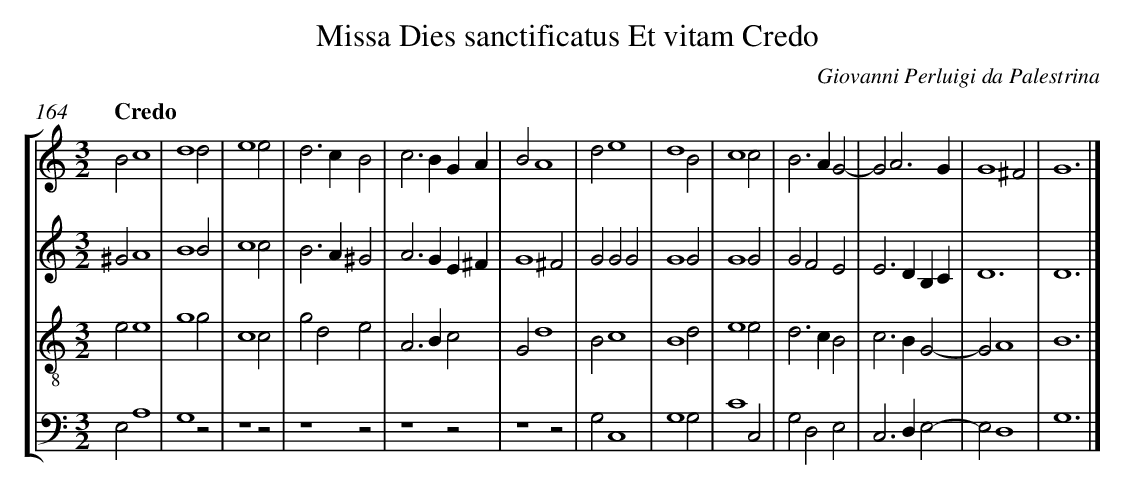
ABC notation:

X:1
T: Missa Dies sanctificatus Et vitam Credo
C: Giovanni Perluigi da Palestrina
L: 1/4
M: 3/2
Q: "Credo"
%%staves [1 2 3 4]
V: 1 clef=treble
V: 2 clef=treble
V: 3 clef=treble-8
V: 4 clef=bass
K: C
[V:1] B2c4 |
[V:2] ^G2A4 |
[V:3] e2e4 |
[V:4] E,2A,4 |
[V:1] d4d2 |
[V:2] B4B2 |
[V:3] g4g2 |
[V:4] G,4z2 |
[V:1] e4e2 |
[V:2] c4c2 |
[V:3] c4c2 |
[V:4] z4z2 |
[V:1] d2>c2B2 |
[V:2] B2>A2^G2 |
[V:3] g2d2e2 |
[V:4] z4z2 |
[V:1] c2>B2GA |
[V:2] A2>G2E^F |
[V:3] A2>B2c2 |
[V:4] z4z2 |
[V:1] B2A4 |
[V:2] G4^F2 |
[V:3] G2d4 |
[V:4] z4z2 |
[V:1] d2e4 |
[V:2] G2G2G2 |
[V:3] B2c4 |
[V:4] G,2C,4 |
[V:1] d4B2 |
[V:2] G4G2 |
[V:3] B4d2 |
[V:4] G,4G,2 |
[V:1] c4c2 |
[V:2] G4G2 |
[V:3] e4e2 |
[V:4] C4C,2 |
[V:1] B2>A2G2- |
[V:2] G2F2E2 |
[V:3] d2>c2B2 |
[V:4] G,2D,2E,2 |
[V:1] G2A3G |
[V:2] E2>D2B,C |
[V:3] c2>B2G2- |
[V:4] C,2>D,2E,2- |
[V:1] G4^F2 |
[V:2] D6 |
[V:3] G2A4 |
[V:4] E,2D,4 |
[V:1] G6 |]
[V:2] D6 |]
[V:3] B6 |]
[V:4] G,6 |]
